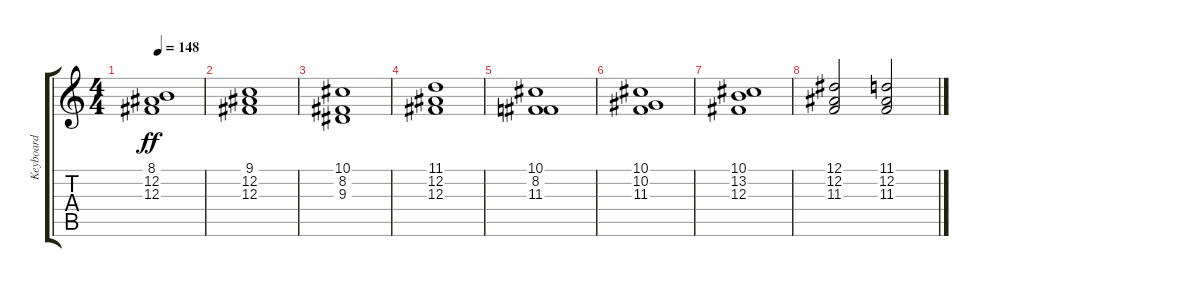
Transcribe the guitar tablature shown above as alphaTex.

\track ("Keyboard" "Keyboard") {instrument electricpiano2}
\staff {score tabs}
\tuning (Eb4 Bb3 Gb3 Db3 Ab2 Eb2) {hide}
\ts (4 4)
\tempo 148
\clef g2
\ks c
(8.1 12.2 12.3).1{dy ff} |
(9.1 12.2 12.3).1 |
(10.1 8.2 9.3).1 |
(11.1 12.2 12.3).1 |
(10.1 8.2 11.3).1 |
(10.1 10.2 11.3).1 |
(10.1 13.2 12.3).1 |
(12.1 12.2 11.3).2 (11.1 12.2 11.3).2
